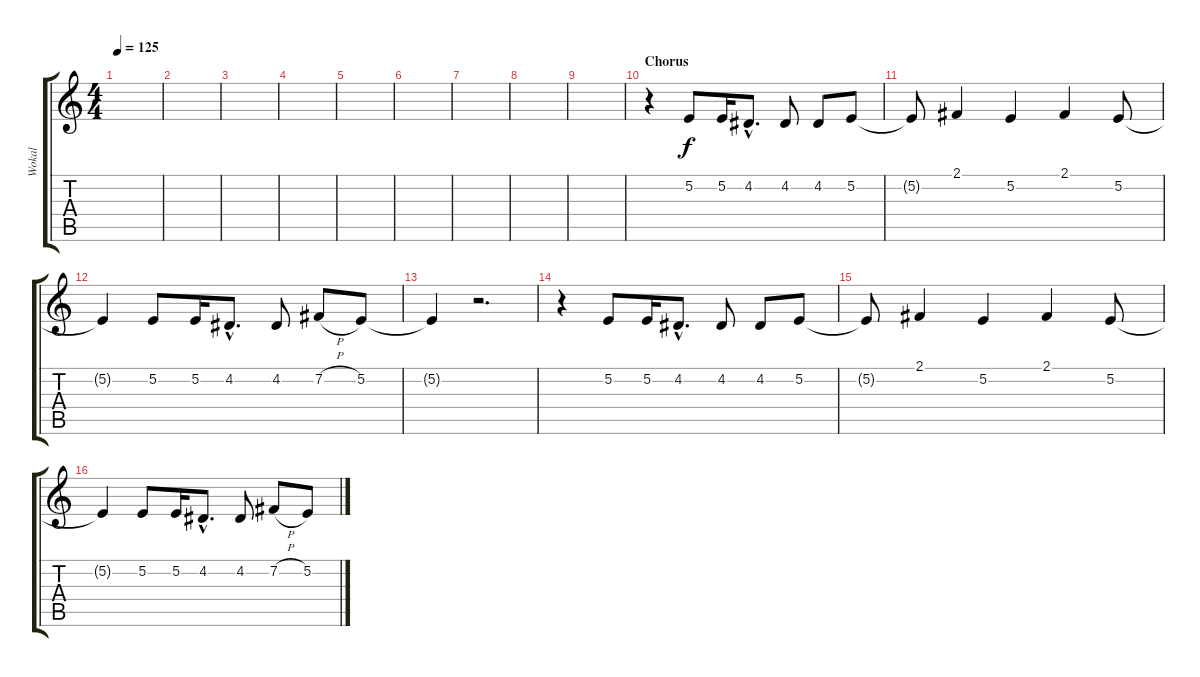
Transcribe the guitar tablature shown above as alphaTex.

\track ("Wokal" "Wokal") {instrument altosax}
\staff {score tabs}
\tuning (E4 B3 G3 D3 A2 E2) {hide}
\ts (4 4)
\tempo 125
\clef g2
\ks c
|
|
|
|
|
|
|
|
|
\section ("" "Chorus")
r.4 5.2.8 5.2.16 4.2{hac}.8{d} 4.2.8 4.2.8 5.2.8 |
5.2{t}.8 2.1.4 5.2.4 2.1.4 5.2.8 |
5.2{t}.4 5.2.8 5.2.16 4.2{hac}.8{d} 4.2.8 7.2{h}.8 5.2.8 |
5.2{t}.4 r.2{d} |
r.4 5.2.8 5.2.16 4.2{hac}.8{d} 4.2.8 4.2.8 5.2.8 |
5.2{t}.8 2.1.4 5.2.4 2.1.4 5.2.8 |
5.2{t}.4 5.2.8 5.2.16 4.2{hac}.8{d} 4.2.8 7.2{h}.8 5.2.8
